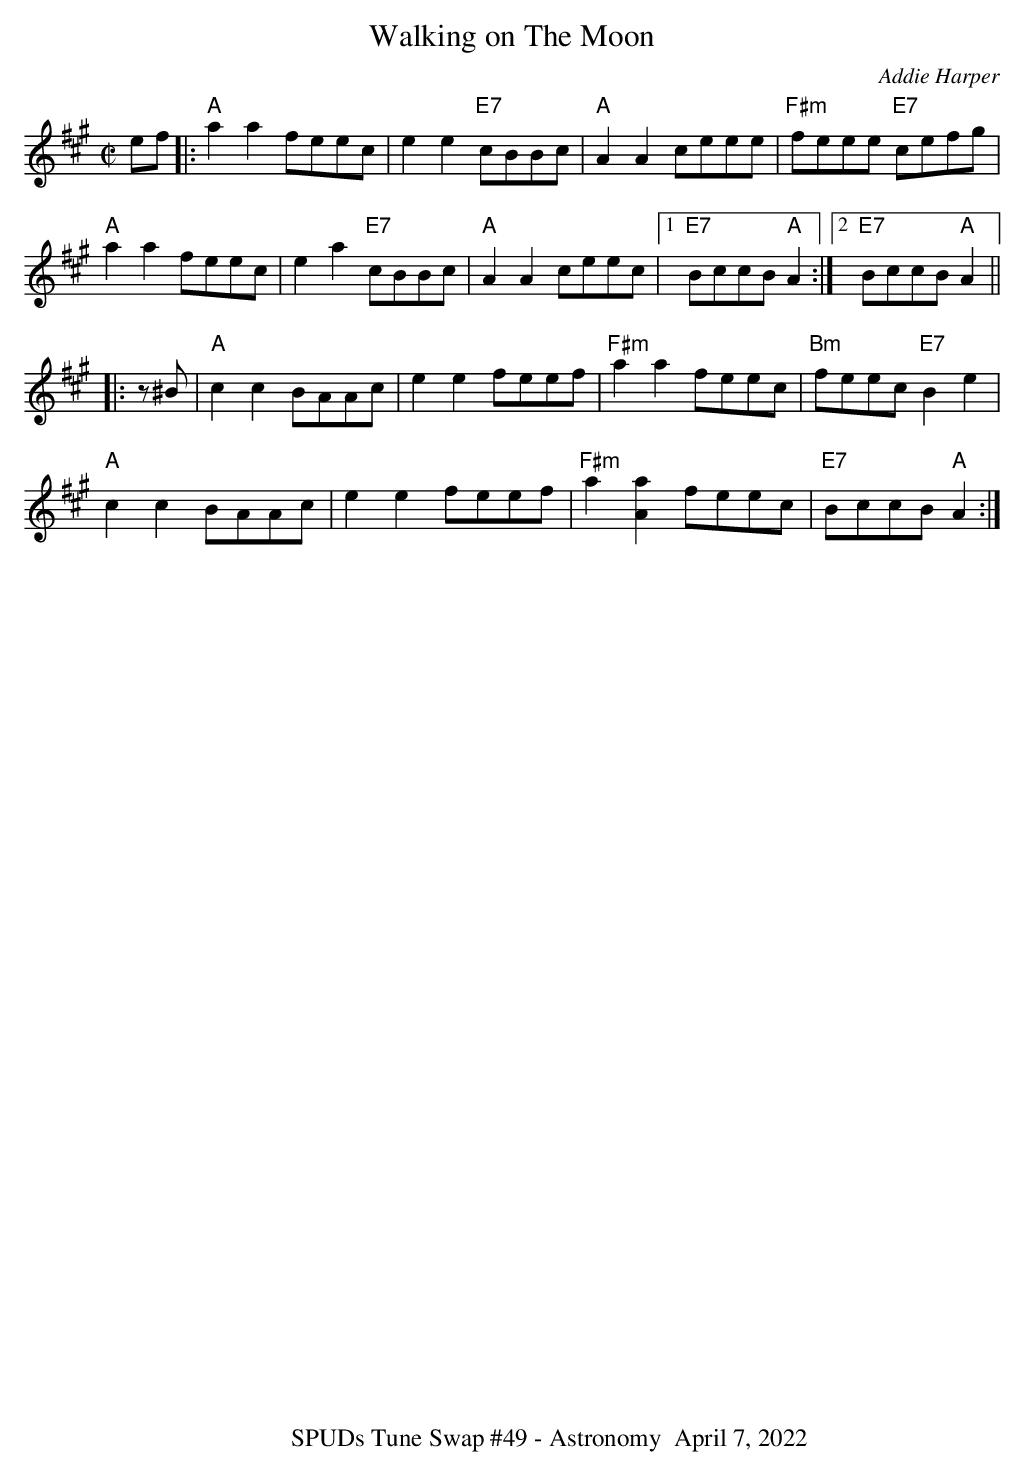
X:1
T: Walking on The Moon
C: Addie Harper
M: C|
L: 1/8
K: A
ef \
|: "A"a2a2 feec | e2e2 "E7"cBBc | "A"A2A2 ceee | "F#m"feee "E7"cefg |
 "A"a2a2 feec | e2a2 "E7"cBBc | "A"A2A2 ceec |1 "E7"BccB "A"A2 :|2 "E7"BccB "A"A2 ||
|: z^B| "A"c2c2 BAAc | e2e2 feef | "F#m"a2a2 feec | "Bm"feec "E7"B2e2 |
 "A"c2c2 BAAc | e2e2 feef | "F#m"a2[a2A2] feec | "E7"BccB "A"A2 :|
